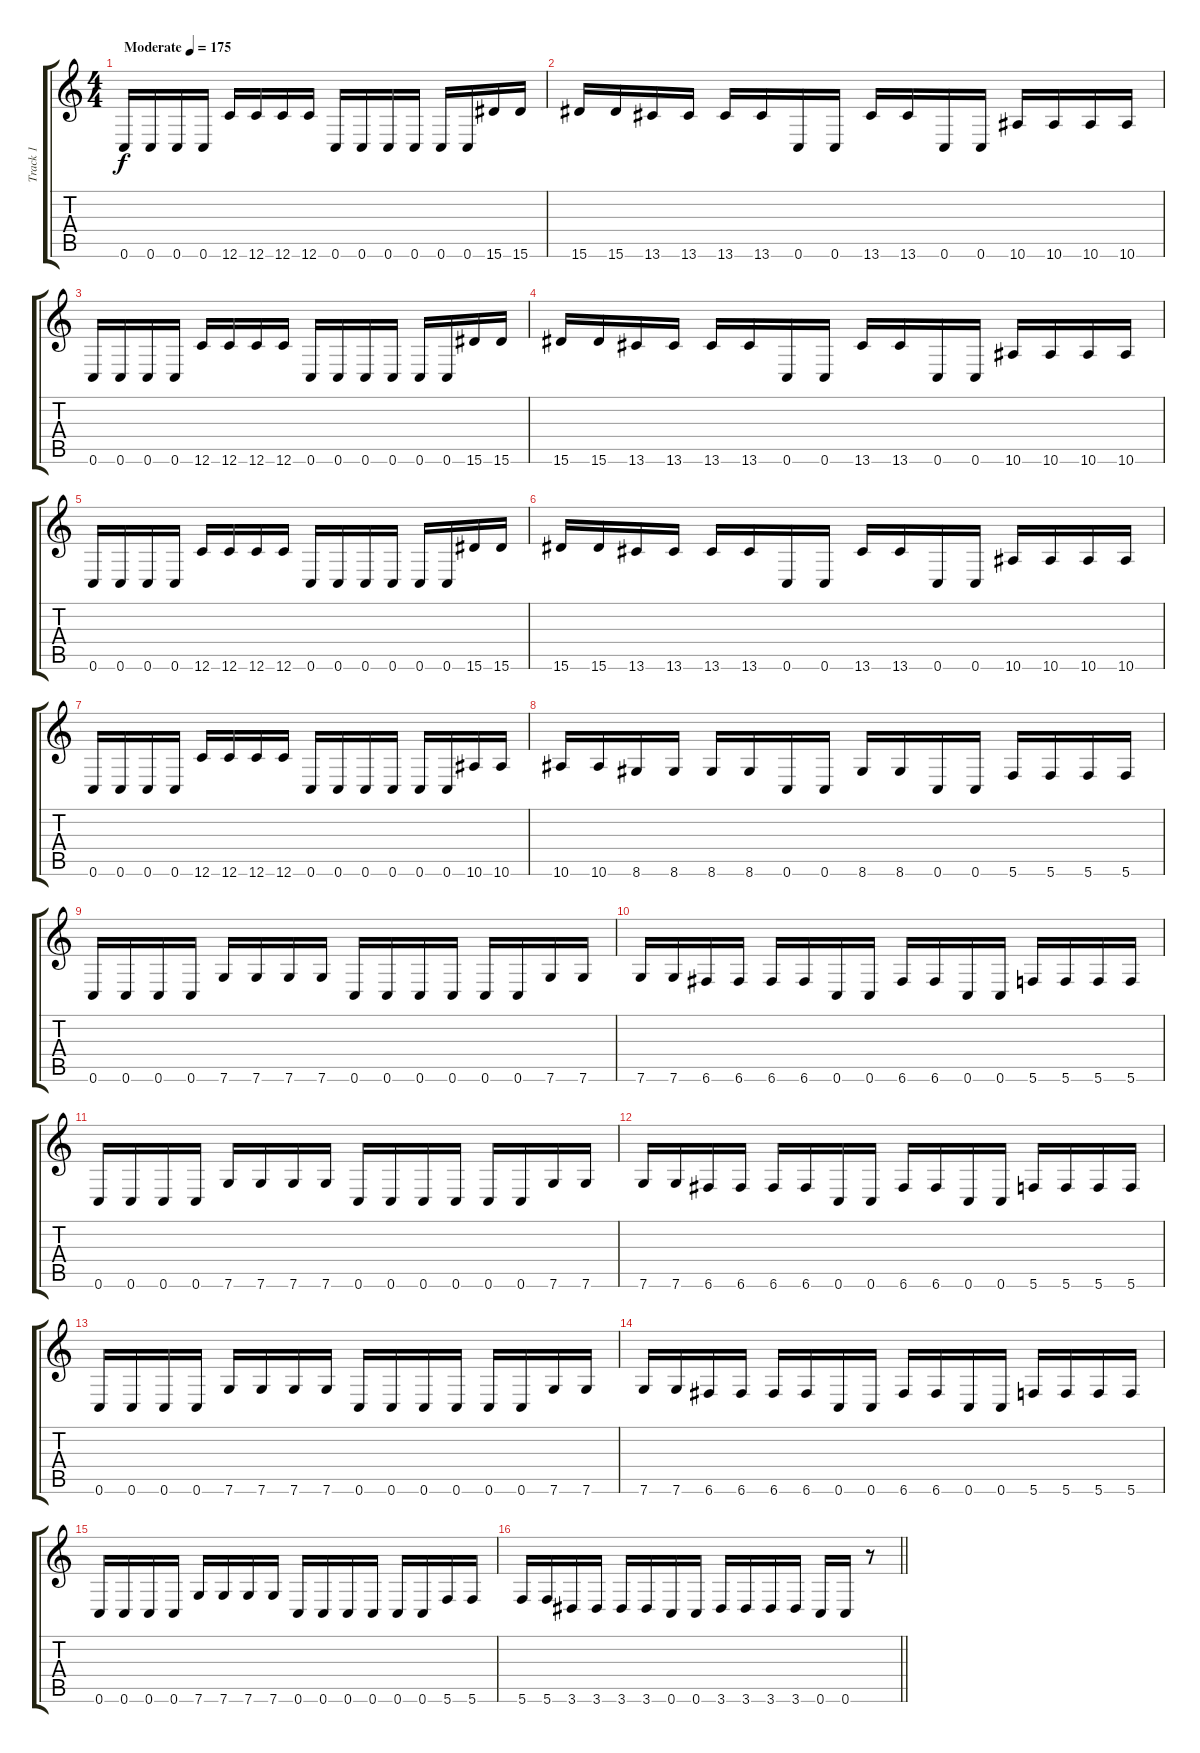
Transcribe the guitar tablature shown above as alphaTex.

\track ("Track 1" "Track 1") {instrument distortionguitar}
\staff {score tabs}
\tuning (D4 A3 F3 C3 G2 C2) {hide}
\ts (4 4)
\tempo (175 "Moderate")
\clef g2
\ks c
0.6.16{dy f instrument distortionguitar} 0.6.16 0.6.16 0.6.16 12.6.16 12.6.16 12.6.16 12.6.16 0.6.16 0.6.16 0.6.16 0.6.16 0.6.16 0.6.16 15.6.16 15.6.16 |
15.6.16 15.6.16 13.6.16 13.6.16 13.6.16 13.6.16 0.6.16 0.6.16 13.6.16 13.6.16 0.6.16 0.6.16 10.6.16 10.6.16 10.6.16 10.6.16 |
0.6.16 0.6.16 0.6.16 0.6.16 12.6.16 12.6.16 12.6.16 12.6.16 0.6.16 0.6.16 0.6.16 0.6.16 0.6.16 0.6.16 15.6.16 15.6.16 |
15.6.16 15.6.16 13.6.16 13.6.16 13.6.16 13.6.16 0.6.16 0.6.16 13.6.16 13.6.16 0.6.16 0.6.16 10.6.16 10.6.16 10.6.16 10.6.16 |
0.6.16 0.6.16 0.6.16 0.6.16 12.6.16 12.6.16 12.6.16 12.6.16 0.6.16 0.6.16 0.6.16 0.6.16 0.6.16 0.6.16 15.6.16 15.6.16 |
15.6.16 15.6.16 13.6.16 13.6.16 13.6.16 13.6.16 0.6.16 0.6.16 13.6.16 13.6.16 0.6.16 0.6.16 10.6.16 10.6.16 10.6.16 10.6.16 |
0.6.16 0.6.16 0.6.16 0.6.16 12.6.16 12.6.16 12.6.16 12.6.16 0.6.16 0.6.16 0.6.16 0.6.16 0.6.16 0.6.16 10.6.16 10.6.16 |
10.6.16 10.6.16 8.6.16 8.6.16 8.6.16 8.6.16 0.6.16 0.6.16 8.6.16 8.6.16 0.6.16 0.6.16 5.6.16 5.6.16 5.6.16 5.6.16 |
0.6.16 0.6.16 0.6.16 0.6.16 7.6.16 7.6.16 7.6.16 7.6.16 0.6.16 0.6.16 0.6.16 0.6.16 0.6.16 0.6.16 7.6.16 7.6.16 |
7.6.16 7.6.16 6.6.16 6.6.16 6.6.16 6.6.16 0.6.16 0.6.16 6.6.16 6.6.16 0.6.16 0.6.16 5.6.16 5.6.16 5.6.16 5.6.16 |
0.6.16 0.6.16 0.6.16 0.6.16 7.6.16 7.6.16 7.6.16 7.6.16 0.6.16 0.6.16 0.6.16 0.6.16 0.6.16 0.6.16 7.6.16 7.6.16 |
7.6.16 7.6.16 6.6.16 6.6.16 6.6.16 6.6.16 0.6.16 0.6.16 6.6.16 6.6.16 0.6.16 0.6.16 5.6.16 5.6.16 5.6.16 5.6.16 |
0.6.16 0.6.16 0.6.16 0.6.16 7.6.16 7.6.16 7.6.16 7.6.16 0.6.16 0.6.16 0.6.16 0.6.16 0.6.16 0.6.16 7.6.16 7.6.16 |
7.6.16 7.6.16 6.6.16 6.6.16 6.6.16 6.6.16 0.6.16 0.6.16 6.6.16 6.6.16 0.6.16 0.6.16 5.6.16 5.6.16 5.6.16 5.6.16 |
0.6.16 0.6.16 0.6.16 0.6.16 7.6.16 7.6.16 7.6.16 7.6.16 0.6.16 0.6.16 0.6.16 0.6.16 0.6.16 0.6.16 5.6.16 5.6.16 |
\barLineRight lightlight
5.6.16 5.6.16 3.6.16 3.6.16 3.6.16 3.6.16 0.6.16 0.6.16 3.6.16 3.6.16 3.6.16 3.6.16 0.6.16 0.6.16 r.8
